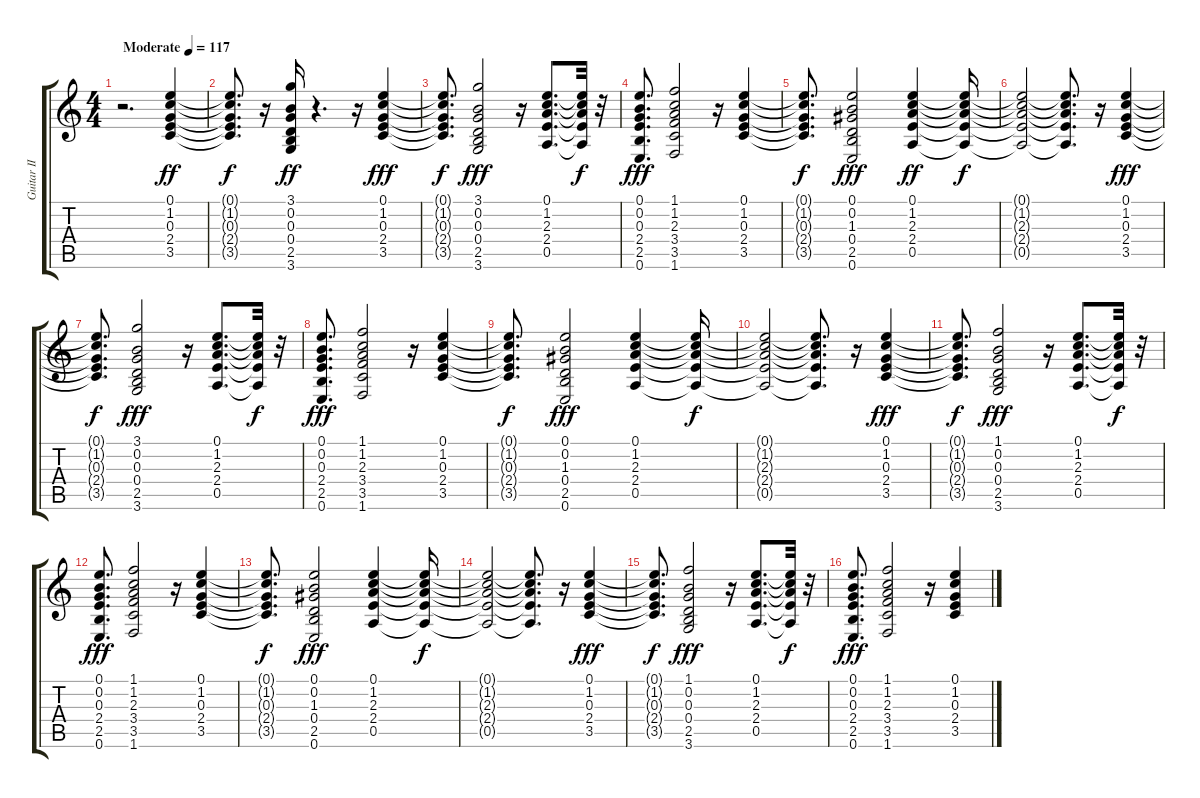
\track ("Guitar II" "Guitar II") {instrument distortionguitar}
\staff {score tabs}
\tuning (E4 B3 G3 D3 A2 E2) {hide}
\ts (4 4)
\tempo (117 "Moderate")
\clef g2
\ks c
r.2{d dy ff instrument distortionguitar} (0.1 1.2 0.3 2.4 3.5).4 |
(0.1{t} 1.2{t} 0.3{t} 2.4{t} 3.5{t}).8{d dy f} r.16 (3.1 0.2 0.3 0.4 2.5 3.6).16{dy ff} r.4{d} r.16 (0.1 1.2 0.3 2.4 3.5).4{dy fff} |
(0.1{t} 1.2{t} 0.3{t} 2.4{t} 3.5{t}).8{d dy f} (3.1 0.2 0.3 0.4 2.5 3.6).2{dy fff} r.16 (0.1 1.2 2.3 2.4 0.5).8{d} (0.1{t} 1.2{t} 2.3{t} 2.4{t} 0.5{t}).32{dy f} r.32 |
(0.1 0.2 0.3 2.4 2.5 0.6).8{d dy fff} (1.1 1.2 2.3 3.4 3.5 1.6).2 r.16 (0.1 1.2 0.3 2.4 3.5).4{volume 10 balance 16} |
(0.1{t} 1.2{t} 0.3{t} 2.4{t} 3.5{t}).8{d dy f} (0.1 0.2 1.3 0.4 2.5 0.6).2{dy fff} (0.1 1.2 2.3 2.4 0.5).4{dy ff} (0.1{t} 1.2{t} 2.3{t} 2.4{t} 0.5{t}).16{dy f} |
(0.1{t} 1.2{t} 2.3{t} 2.4{t} 0.5{t}).2 (0.1{t} 1.2{t} 2.3{t} 2.4{t} 0.5{t}).8{d} r.16 (0.1 1.2 0.3 2.4 3.5).4{dy fff} |
(0.1{t} 1.2{t} 0.3{t} 2.4{t} 3.5{t}).8{d dy f} (3.1 0.2 0.3 0.4 2.5 3.6).2{dy fff} r.16 (0.1 1.2 2.3 2.4 0.5).8{d} (0.1{t} 1.2{t} 2.3{t} 2.4{t} 0.5{t}).32{dy f} r.32 |
(0.1 0.2 0.3 2.4 2.5 0.6).8{d dy fff} (1.1 1.2 2.3 3.4 3.5 1.6).2 r.16 (0.1 1.2 0.3 2.4 3.5).4 |
(0.1{t} 1.2{t} 0.3{t} 2.4{t} 3.5{t}).8{d dy f} (0.1 0.2 1.3 0.4 2.5 0.6).2{dy fff} (0.1 1.2 2.3 2.4 0.5).4 (0.1{t} 1.2{t} 2.3{t} 2.4{t} 0.5{t}).16{dy f} |
(0.1{t} 1.2{t} 2.3{t} 2.4{t} 0.5{t}).2 (0.1{t} 1.2{t} 2.3{t} 2.4{t} 0.5{t}).8{d} r.16 (0.1 1.2 0.3 2.4 3.5).4{dy fff} |
(0.1{t} 1.2{t} 0.3{t} 2.4{t} 3.5{t}).8{d dy f} (1.1 0.2 0.3 0.4 2.5 3.6).2{dy fff} r.16 (0.1 1.2 2.3 2.4 0.5).8{d} (0.1{t} 1.2{t} 2.3{t} 2.4{t} 0.5{t}).32{dy f} r.32 |
(0.1 0.2 0.3 2.4 2.5 0.6).8{d dy fff} (1.1 1.2 2.3 3.4 3.5 1.6).2 r.16 (0.1 1.2 0.3 2.4 3.5).4 |
(0.1{t} 1.2{t} 0.3{t} 2.4{t} 3.5{t}).8{d dy f} (0.1 0.2 1.3 0.4 2.5 0.6).2{dy fff} (0.1 1.2 2.3 2.4 0.5).4 (0.1{t} 1.2{t} 2.3{t} 2.4{t} 0.5{t}).16{dy f} |
(0.1{t} 1.2{t} 2.3{t} 2.4{t} 0.5{t}).2 (0.1{t} 1.2{t} 2.3{t} 2.4{t} 0.5{t}).8{d} r.16 (0.1 1.2 0.3 2.4 3.5).4{dy fff} |
(0.1{t} 1.2{t} 0.3{t} 2.4{t} 3.5{t}).8{d dy f} (1.1 0.2 0.3 0.4 2.5 3.6).2{dy fff} r.16 (0.1 1.2 2.3 2.4 0.5).8{d} (0.1{t} 1.2{t} 2.3{t} 2.4{t} 0.5{t}).32{dy f} r.32 |
(0.1 0.2 0.3 2.4 2.5 0.6).8{d dy fff} (1.1 1.2 2.3 3.4 3.5 1.6).2 r.16 (0.1 1.2 0.3 2.4 3.5).4
